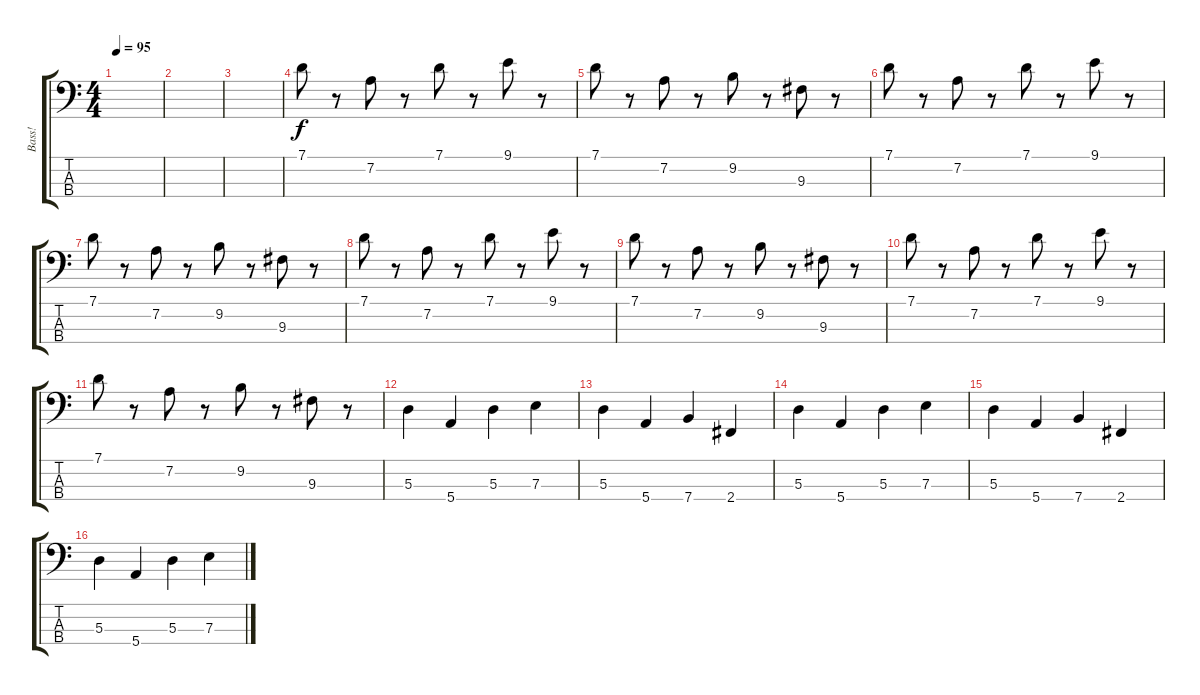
\track ("Bass!" "Bass!") {instrument electricbassfinger}
\staff {score tabs}
\tuning (G2 D2 A1 E1) {hide}
\ts (4 4)
\tempo 95
\clef f4
\ks c
|
|
|
7.1.8{dy f} r.8 7.2.8 r.8 7.1.8 r.8 9.1.8 r.8 |
7.1.8 r.8 7.2.8 r.8 9.2.8 r.8 9.3.8 r.8 |
7.1.8 r.8 7.2.8 r.8 7.1.8 r.8 9.1.8 r.8 |
7.1.8 r.8 7.2.8 r.8 9.2.8 r.8 9.3.8 r.8 |
7.1.8 r.8 7.2.8 r.8 7.1.8 r.8 9.1.8 r.8 |
7.1.8 r.8 7.2.8 r.8 9.2.8 r.8 9.3.8 r.8 |
7.1.8 r.8 7.2.8 r.8 7.1.8 r.8 9.1.8 r.8 |
7.1.8 r.8 7.2.8 r.8 9.2.8 r.8 9.3.8 r.8 |
5.3.4 5.4.4 5.3.4 7.3.4 |
5.3.4 5.4.4 7.4.4 2.4.4 |
5.3.4 5.4.4 5.3.4 7.3.4 |
5.3.4 5.4.4 7.4.4 2.4.4 |
5.3.4 5.4.4 5.3.4 7.3.4
